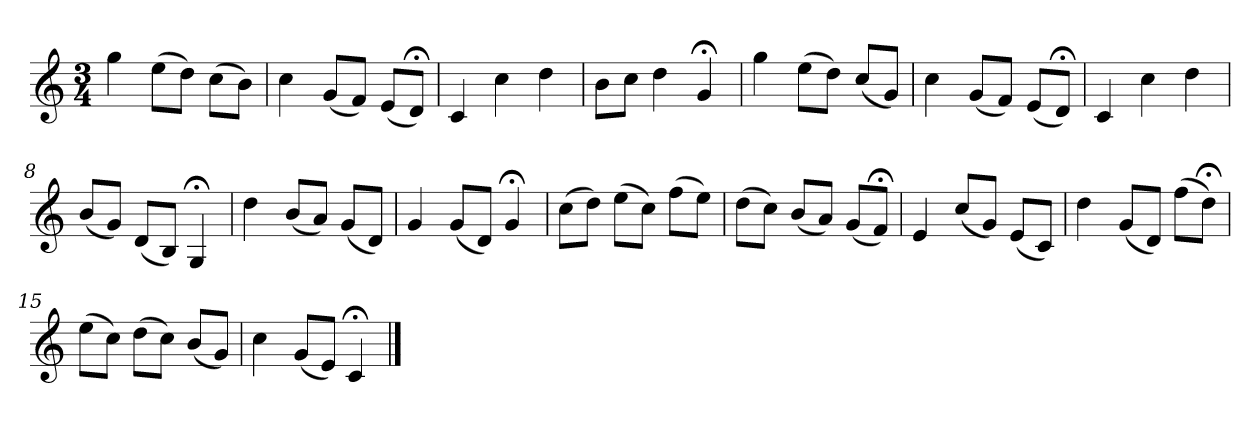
**kern
*part1
*staff1
*k[]
*C:
*M3/4
*MM120
=1
4gg
(8eeL
8ddJ)
(8ccL
8bJ)
=2
4cc
(8gL
8fJ)
(8eL
8d;<J)
=3
4c
4cc
4dd
=4
8bL
8ccJ
4dd
4g;<
=5
4gg
(8eeL
8ddJ)
(8ccL
8gJ)
=6
4cc
(8gL
8fJ)
(8eL
8d;<J)
=7
4c
4cc
4dd
=8
(8bL
8gJ)
(8dL
8BJ)
4G;<
=9
4dd
(8bL
8aJ)
(8gL
8dJ)
=10
4g
(8gL
8dJ)
4g;<
=11
(8ccL
8ddJ)
(8eeL
8ccJ)
(8ffL
8eeJ)
=12
(8ddL
8ccJ)
(8bL
8aJ)
(8gL
8f;<J)
=13
4e
(8ccL
8gJ)
(8eL
8cJ)
=14
4dd
(8gL
8dJ)
(8ffL
8dd;<J)
=15
(8eeL
8ccJ)
(8ddL
8ccJ)
(8bL
8gJ)
=16
4cc
(8gL
8eJ)
4c;<
==
*-
